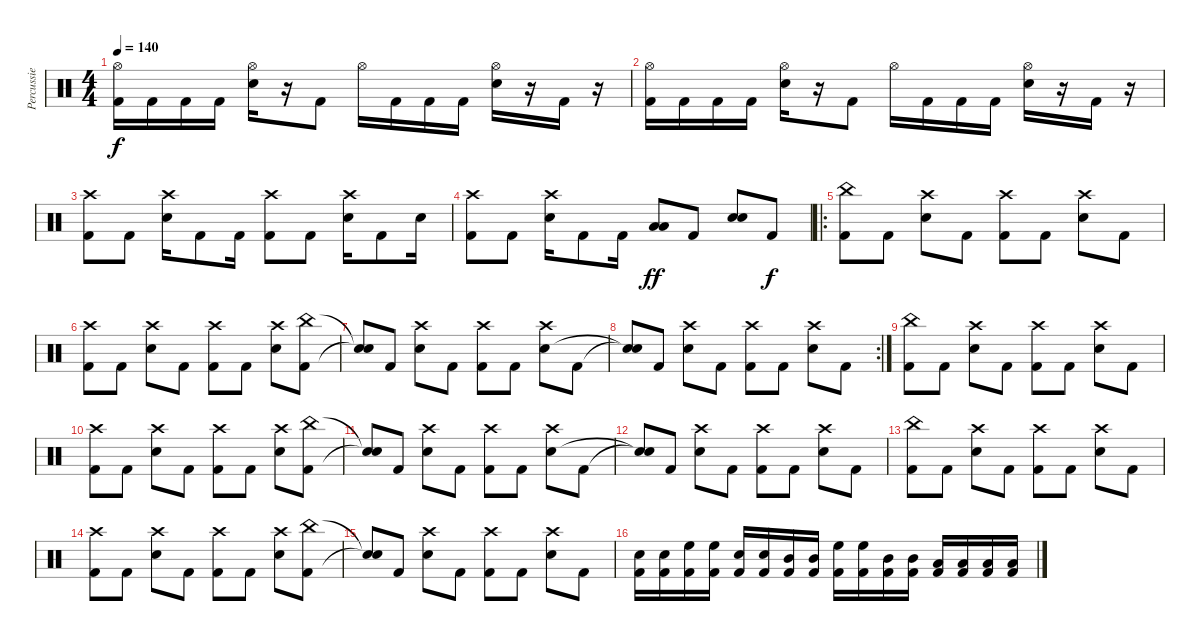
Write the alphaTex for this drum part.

\track ("Percussie" "Percussie") {instrument percussion}
\staff {score}
\articulation defaults
\ts (4 4)
\tempo 140
\clef neutral
\ks c
("Hi-Hat (open)" "Kick (hit) 2").16{dy f} "Kick (hit) 2".16 "Kick (hit) 2".16 "Kick (hit) 2".16 ("Hi-Hat (open)" "Snare (hit) 2").16 r.16 "Kick (hit) 2".8 "Hi-Hat (open)".16 "Kick (hit) 2".16 "Kick (hit) 2".16 "Kick (hit) 2".16 ("Hi-Hat (open)" "Snare (hit) 2").16 r.16 "Kick (hit) 2".16 r.16 |
("Hi-Hat (open)" "Kick (hit) 2").16 "Kick (hit) 2".16 "Kick (hit) 2".16 "Kick (hit) 2".16 ("Hi-Hat (open)" "Snare (hit) 2").16 r.16 "Kick (hit) 2".8 "Hi-Hat (open)".16 "Kick (hit) 2".16 "Kick (hit) 2".16 "Kick (hit) 2".16 ("Hi-Hat (open)" "Snare (hit) 2").16 r.16 "Kick (hit) 2".16 r.16 |
("Crash high (hit)" "Kick (hit) 2").8 "Kick (hit) 2".8 ("Crash high (hit)" "Snare (hit) 2").16 "Kick (hit) 2".8 "Kick (hit) 2".16 ("Crash high (hit)" "Kick (hit) 2").8 "Kick (hit) 2".8 ("Crash high (hit)" "Snare (hit) 2").16 "Kick (hit) 2".8 "Snare (hit) 2".16 |
("Crash high (hit)" "Kick (hit) 2").8 "Kick (hit) 2".8 ("Crash high (hit)" "Snare (hit) 2").16 "Kick (hit) 2".8 "Kick (hit) 2".16 ("Low Floor Tom (hit)" "Low Tom (hit)").8{dy ff} "Kick (hit) 2".8 ("Snare (hit) 2" "Snare (hit) 2").8{bd 240} "Kick (hit) 2".8{dy f} |
\ro
("China (hit)" "Kick (hit) 2").8 "Kick (hit) 2".8 ("Crash high (hit)" "Snare (hit) 2").8 "Kick (hit) 2".8 ("Crash high (hit)" "Kick (hit) 2").8 "Kick (hit) 2".8 ("Crash high (hit)" "Snare (hit) 2").8 "Kick (hit) 2".8 |
("Crash high (hit)" "Kick (hit) 2").8 "Kick (hit) 2".8 ("Crash high (hit)" "Snare (hit) 2").8 "Kick (hit) 2".8 ("Crash high (hit)" "Kick (hit) 2").8 "Kick (hit) 2".8 ("Crash high (hit)" "Snare (hit) 2").8 ("China (hit)" "Kick (hit) 2").8 |
("Snare (hit)"{t} "Snare (hit)"{t}).8 "Kick (hit) 2".8 ("Crash high (hit)" "Snare (hit) 2").8 "Kick (hit) 2".8 ("Crash high (hit)" "Kick (hit) 2").8 "Kick (hit) 2".8 ("Crash high (hit)" "Snare (hit) 2").8 "Kick (hit) 2".8 |
\rc 2
("Snare (hit)"{t} "Snare (hit)"{t}).8 "Kick (hit) 2".8 ("Crash high (hit)" "Snare (hit) 2").8 "Kick (hit) 2".8 ("Crash high (hit)" "Kick (hit) 2").8 "Kick (hit) 2".8 ("Crash high (hit)" "Snare (hit) 2").8 "Kick (hit) 2".8 |
("China (hit)" "Kick (hit) 2").8 "Kick (hit) 2".8 ("Crash high (hit)" "Snare (hit) 2").8 "Kick (hit) 2".8 ("Crash high (hit)" "Kick (hit) 2").8 "Kick (hit) 2".8 ("Crash high (hit)" "Snare (hit) 2").8 "Kick (hit) 2".8 |
("Crash high (hit)" "Kick (hit) 2").8 "Kick (hit) 2".8 ("Crash high (hit)" "Snare (hit) 2").8 "Kick (hit) 2".8 ("Crash high (hit)" "Kick (hit) 2").8 "Kick (hit) 2".8 ("Crash high (hit)" "Snare (hit) 2").8 ("China (hit)" "Kick (hit) 2").8 |
("Snare (hit)"{t} "Snare (hit)"{t}).8 "Kick (hit) 2".8 ("Crash high (hit)" "Snare (hit) 2").8 "Kick (hit) 2".8 ("Crash high (hit)" "Kick (hit) 2").8 "Kick (hit) 2".8 ("Crash high (hit)" "Snare (hit) 2").8 "Kick (hit) 2".8 |
("Snare (hit)"{t} "Snare (hit)"{t}).8 "Kick (hit) 2".8 ("Crash high (hit)" "Snare (hit) 2").8 "Kick (hit) 2".8 ("Crash high (hit)" "Kick (hit) 2").8 "Kick (hit) 2".8 ("Crash high (hit)" "Snare (hit) 2").8 "Kick (hit) 2".8 |
("China (hit)" "Kick (hit) 2").8 "Kick (hit) 2".8 ("Crash high (hit)" "Snare (hit) 2").8 "Kick (hit) 2".8 ("Crash high (hit)" "Kick (hit) 2").8 "Kick (hit) 2".8 ("Crash high (hit)" "Snare (hit) 2").8 "Kick (hit) 2".8 |
("Crash high (hit)" "Kick (hit) 2").8 "Kick (hit) 2".8 ("Crash high (hit)" "Snare (hit) 2").8 "Kick (hit) 2".8 ("Crash high (hit)" "Kick (hit) 2").8 "Kick (hit) 2".8 ("Crash high (hit)" "Snare (hit) 2").8 ("China (hit)" "Kick (hit) 2").8 |
("Snare (hit)"{t} "Snare (hit)"{t}).8 "Kick (hit) 2".8 ("Crash high (hit)" "Snare (hit) 2").8 "Kick (hit) 2".8 ("Crash high (hit)" "Kick (hit) 2").8 "Kick (hit) 2".8 ("Crash high (hit)" "Snare (hit) 2").8 "Kick (hit) 2".8 |
("Kick (hit) 2" "Snare (hit) 2").16 ("Kick (hit) 2" "Snare (hit) 2").16 ("Kick (hit) 2" "High Floor Tom (hit)").16 ("Kick (hit) 2" "High Floor Tom (hit)").16 ("Kick (hit) 2" "Snare (hit) 2").16 ("Kick (hit) 2" "Snare (hit) 2").16 ("Kick (hit) 2" "Mid Tom (hit)").16 ("Kick (hit) 2" "Mid Tom (hit)").16 ("Kick (hit) 2" "High Floor Tom (hit)").16 ("Kick (hit) 2" "High Floor Tom (hit)").16 ("Kick (hit) 2" "Mid Tom (hit)").16 ("Kick (hit) 2" "Mid Tom (hit)").16 ("Kick (hit) 2" "Low Tom (hit)").16 ("Kick (hit) 2" "Low Tom (hit)").16 ("Kick (hit) 2" "Low Floor Tom (hit)").16 ("Kick (hit) 2" "Low Floor Tom (hit)").16
